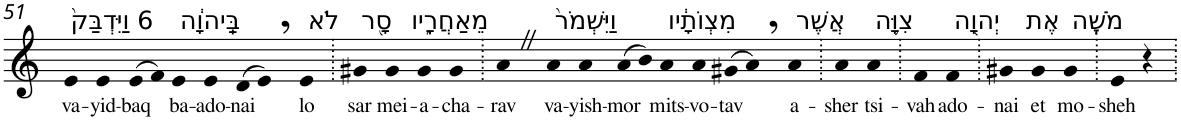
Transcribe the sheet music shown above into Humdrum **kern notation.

**kern	**text
*part1	*part1
*staff1	*staff1
*I"Piano	*
*I'Pno	*
!!LO:PB:g=z
*clefG2	*
*k[]	*
=51	=51
!LO:TX:a:t=6 וַיִּדְבַּק֙	!
!	!LO:LY:b
4e	va-
!	!LO:LY:b
4e	-yid-
!	!LO:LY:b
(>8e	-baq
8f)	.
!LO:TX:a:t=בַּֽיהוָ֔ה	!
!	!LO:LY:b
4e	ba-
!	!LO:LY:b
4e	-ado-
!	!LO:LY:b
(>8d	-nai
8e,)	.
!LO:TX:a:t=לֹא	!
!	!LO:LY:b
4e	lo
=52.	=52.
!LO:TX:a:t=סָ֖ר	!
!	!LO:LY:b
4g#X	sar
!LO:TX:a:t=מֵאַחֲרָ֑יו	!
!	!LO:LY:b
4g#	mei-
!	!LO:LY:b
4g#	-a-
!	!LO:LY:b
4g#	-cha-
=53.	=53.
!	!LO:LY:b
4aZ	-rav
!LO:TX:a:t=וַיִּשְׁמֹר֙	!
!	!LO:LY:b
4a	va-
!	!LO:LY:b
4a	-yish-
!	!LO:LY:b
(>8a	-mor
8b)	.
!LO:TX:a:t=מִצְוֺתָ֔יו	!
!	!LO:LY:b
4a	mits-
!	!LO:LY:b
4a	-vo-
!	!LO:LY:b
(>8g#X	-tav
8a,)	.
!LO:TX:a:t=אֲשֶׁר	!
!	!LO:LY:b
4a	a-
=54.	=54.
!	!LO:LY:b
4a	-sher
!LO:TX:a:t=צִוָּ֥ה	!
!	!LO:LY:b
4a	tsi-
=55.	=55.
!	!LO:LY:b
4f	-vah
!LO:TX:a:t=יְהוָ֖ה	!
!	!LO:LY:b
4f	ado-
=56.	=56.
!	!LO:LY:b
4g#X	-nai
!LO:TX:a:t=אֶת	!
!	!LO:LY:b
4g#	et
!LO:TX:a:t=מֹשֶֽׁה	!
!	!LO:LY:b
4g#	mo-
=57.	=57.
!	!LO:LY:b
4e	-sheh
4r	.
=.	=.
*-	*-
